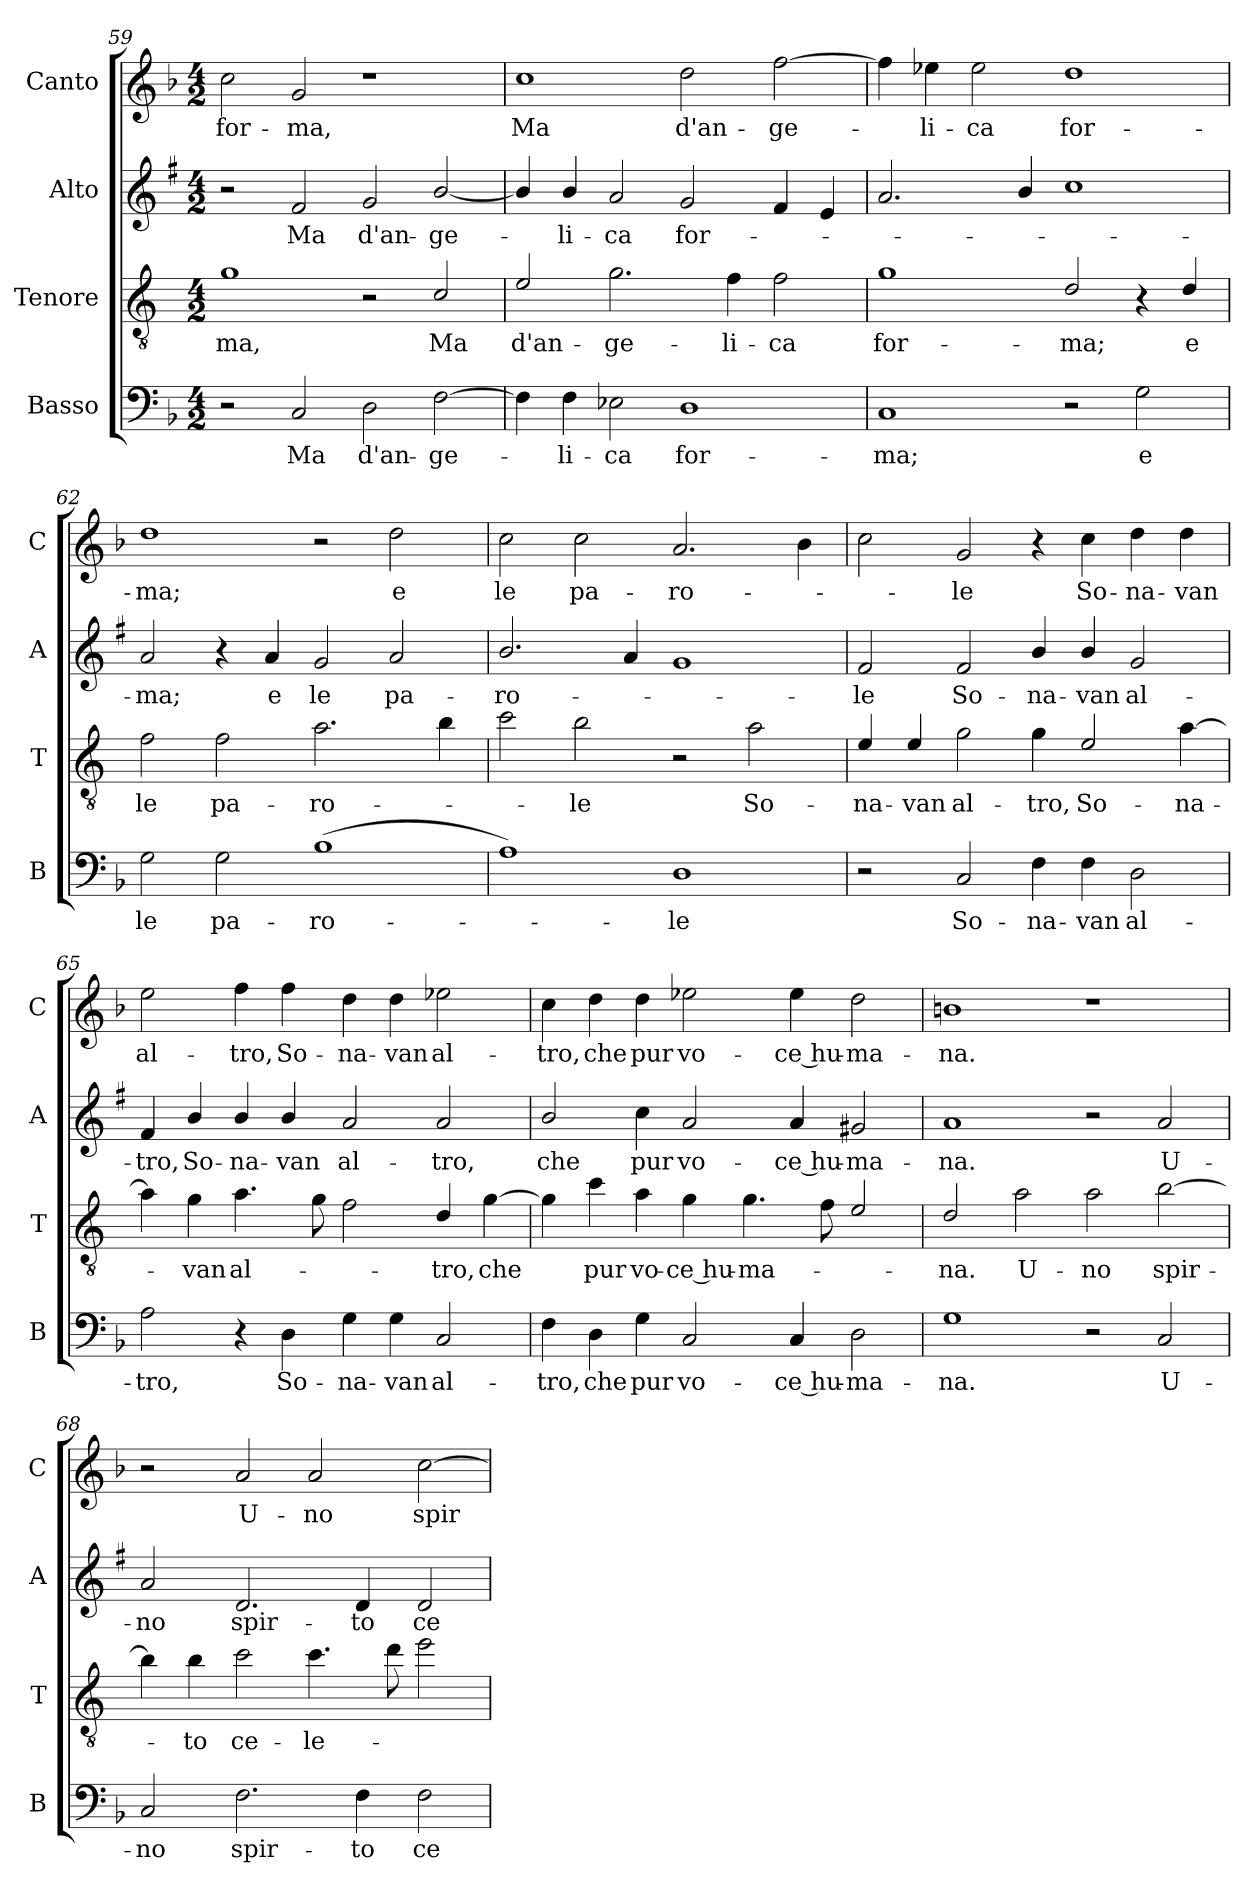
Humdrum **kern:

**kern	**text	**kern	**text	**kern	**text	**kern	**text
*part4	*part4	*part3	*part3	*part2	*part2	*part1	*part1
*staff4	*staff4	*staff3	*staff3	*staff2	*staff2	*staff1	*staff1
*I"Basso	*	*I"Tenore	*	*I"Alto	*	*I"Canto	*
*I'B	*	*I'T	*	*I'A	*	*I'C	*
*clefF4	*	*clefGv2	*	*clefG2	*	*clefG2	*
*	*	*ITrd4c7	*	*ITrd1c2	*	*	*
*k[b-]	*	*k[b-]	*	*k[b-]	*	*k[b-]	*
*F:	*	*F:	*	*F:	*	*F:	*
*M4/2	*	*M4/2	*	*M4/2	*	*M4/2	*
=59	=59	=59	=59	=59	=59	=59	=59
!	!	!	!LO:LY:b	!	!	!	!LO:LY:b
2r	.	1c	-ma,	2r	.	2cc\	for-
!	!LO:LY:b	!	!	!	!LO:LY:b	!	!LO:LY:b
2C/	Ma	.	.	2e/	Ma	2g/	-ma,
!	!LO:LY:b	!	!	!	!LO:LY:b	!	!
2D\	d'an-	2r	.	2f/	d'an-	1r	.
!	!LO:LY:b	!	!LO:LY:b	!	!LO:LY:b	!	!
[2F\	-ge-	2F/	Ma	[2a/	-ge-	.	.
=60	=60	=60	=60	=60	=60	=60	=60
!	!	!	!LO:LY:b	!	!	!	!LO:LY:b
4F\]	.	2A/	d'an-	4a/]	.	1cc	Ma
!	!LO:LY:b	!	!	!	!LO:LY:b	!	!
4F\	-li-	.	.	4a/	-li-	.	.
!	!LO:LY:b	!	!LO:LY:b	!	!LO:LY:b	!	!
2E-X\	-ca	2.c\	-ge-	2g/	-ca	.	.
!	!LO:LY:b	!	!	!	!LO:LY:b	!	!LO:LY:b
1D	for-	.	.	2f/	for-	2dd\	d'an-
!	!	!	!LO:LY:b	!	!	!	!
.	.	4B-\	-li-	.	.	.	.
!	!	!	!LO:LY:b	!	!	!	!LO:LY:b
.	.	2B-\	-ca	4e/	.	[2ff\	-ge-
.	.	.	.	4d/	.	.	.
!!LO:PB:g=z
=61	=61	=61	=61	=61	=61	=61	=61
!	!LO:LY:b	!	!LO:LY:b	!	!	!	!
1C	-ma;	1c	for-	2.g/	.	4ff\]	.
!	!	!	!	!	!	!	!LO:LY:b
.	.	.	.	.	.	4ee-X\	-li-
!	!	!	!	!	!	!	!LO:LY:b
.	.	.	.	.	.	2ee-\	-ca
.	.	.	.	4a/	.	.	.
!	!	!	!LO:LY:b	!	!	!	!LO:LY:b
2r	.	2G/	-ma;	1b-	.	1dd	for-
!	!LO:LY:b	!	!	!	!	!	!
2G\	e	4r	.	.	.	.	.
!	!	!	!LO:LY:b	!	!	!	!
.	.	4G/	e	.	.	.	.
=62	=62	=62	=62	=62	=62	=62	=62
!	!LO:LY:b	!	!LO:LY:b	!	!LO:LY:b	!	!LO:LY:b
2G\	le	2B-\	le	2g/	-ma;	1dd	-ma;
!	!LO:LY:b	!	!LO:LY:b	!	!	!	!
2G\	pa-	2B-\	pa-	4r	.	.	.
!	!	!	!	!	!LO:LY:b	!	!
.	.	.	.	4g/	e	.	.
!	!LO:LY:b	!	!LO:LY:b	!	!LO:LY:b	!	!
(>1B-	-ro-	2.d\	-ro-	2f/	le	2r	.
!	!	!	!	!	!LO:LY:b	!	!LO:LY:b
.	.	.	.	2g/	pa-	2dd\	e
.	.	4e\	.	.	.	.	.
=63	=63	=63	=63	=63	=63	=63	=63
!	!	!	!	!	!LO:LY:b	!	!LO:LY:b
1A)	.	2f\	.	2.a/	-ro-	2cc\	le
!	!	!	!LO:LY:b	!	!	!	!LO:LY:b
.	.	2e\	-le	.	.	2cc\	pa-
.	.	.	.	4g/	.	.	.
!	!LO:LY:b	!	!	!	!	!	!LO:LY:b
1D	-le	2r	.	1f	.	2.a/	-ro-
!	!	!	!LO:LY:b	!	!	!	!
.	.	2d\	So-	.	.	.	.
.	.	.	.	.	.	4b-\	.
=64	=64	=64	=64	=64	=64	=64	=64
!	!	!	!LO:LY:b	!	!LO:LY:b	!	!
2r	.	4A/	-na-	2e/	-le	2cc\	.
!	!	!	!LO:LY:b	!	!	!	!
.	.	4A/	-van	.	.	.	.
!	!LO:LY:b	!	!LO:LY:b	!	!LO:LY:b	!	!LO:LY:b
2C/	So-	2c\	al-	2e/	So-	2g/	-le
!	!LO:LY:b	!	!LO:LY:b	!	!LO:LY:b	!	!
4F\	-na-	4c\	-tro,	4a/	-na-	4r	.
!	!LO:LY:b	!	!LO:LY:b	!	!LO:LY:b	!	!LO:LY:b
4F\	-van	2A/	So-	4a/	-van	4cc\	So-
!	!LO:LY:b	!	!	!	!LO:LY:b	!	!LO:LY:b
2D\	al-	.	.	2f/	al-	4dd\	-na-
!	!	!	!LO:LY:b	!	!	!	!LO:LY:b
.	.	[4d\	-na-	.	.	4dd\	-van
!!LO:LB:g=z
=65	=65	=65	=65	=65	=65	=65	=65
!	!LO:LY:b	!	!	!	!LO:LY:b	!	!LO:LY:b
2A\	-tro,	4d\]	.	4e/	-tro,	2ee\	al-
!	!	!	!LO:LY:b	!	!LO:LY:b	!	!
.	.	4c\	-van	4a/	So-	.	.
!	!	!	!LO:LY:b	!	!LO:LY:b	!	!LO:LY:b
4r	.	4.d\	al-	4a/	-na-	4ff\	-tro,
!	!LO:LY:b	!	!	!	!LO:LY:b	!	!LO:LY:b
4D\	So-	.	.	4a/	-van	4ff\	So-
.	.	8c\	.	.	.	.	.
!	!LO:LY:b	!	!	!	!LO:LY:b	!	!LO:LY:b
4G\	-na-	2B-\	.	2g/	al-	4dd\	-na-
!	!LO:LY:b	!	!	!	!	!	!LO:LY:b
4G\	-van	.	.	.	.	4dd\	-van
!	!LO:LY:b	!	!LO:LY:b	!	!LO:LY:b	!	!LO:LY:b
2C/	al-	4G/	-tro,	2g/	-tro,	2ee-X\	al-
!	!	!	!LO:LY:b	!	!	!	!
.	.	[4c\	che	.	.	.	.
=66	=66	=66	=66	=66	=66	=66	=66
!	!LO:LY:b	!	!	!	!LO:LY:b	!	!LO:LY:b
4F\	-tro,	4c\]	.	2a/	che	4cc\	-tro,
!	!LO:LY:b	!	!LO:LY:b	!	!	!	!LO:LY:b
4D\	che	4f\	pur	.	.	4dd\	che
!	!LO:LY:b	!	!LO:LY:b	!	!LO:LY:b	!	!LO:LY:b
4G\	pur	4d\	vo-	4b-\	pur	4dd\	pur
!	!LO:LY:b	!	!LO:LY:b	!	!LO:LY:b	!	!LO:LY:b
2C/	vo-	4c\	-ce hu-	2g/	vo-	2ee-X\	vo-
!	!	!	!LO:LY:b	!	!	!	!
.	.	4.c\	-ma-	.	.	.	.
!	!LO:LY:b	!	!	!	!LO:LY:b	!	!LO:LY:b
4C/	-ce hu-	.	.	4g/	-ce hu-	4ee-\	-ce hu-
.	.	8B-\	.	.	.	.	.
!	!LO:LY:b	!	!	!	!LO:LY:b	!	!LO:LY:b
2D\	-ma-	2A/	.	2f#X/	-ma-	2dd\	-ma-
=67	=67	=67	=67	=67	=67	=67	=67
!	!LO:LY:b	!	!LO:LY:b	!	!LO:LY:b	!	!LO:LY:b
1G	-na.	2G/	-na.	1g	-na.	1bn	-na.
!	!	!	!LO:LY:b	!	!	!	!
.	.	2d\	U-	.	.	.	.
!	!	!	!LO:LY:b	!	!	!	!
2r	.	2d\	-no	2r	.	1r	.
!	!LO:LY:b	!	!LO:LY:b	!	!LO:LY:b	!	!
2C/	U-	[2e\	spir-	2g/	U-	.	.
=68	=68	=68	=68	=68	=68	=68	=68
!	!LO:LY:b	!	!	!	!LO:LY:b	!	!
2C/	-no	4e\]	.	2g/	-no	2r	.
!	!	!	!LO:LY:b	!	!	!	!
.	.	4e\	-to	.	.	.	.
!	!LO:LY:b	!	!LO:LY:b	!	!LO:LY:b	!	!LO:LY:b
2.F\	spir-	2f\	ce-	2.c/	spir-	2a/	U-
!	!	!	!LO:LY:b	!	!	!	!LO:LY:b
.	.	4.f\	-le-	.	.	2a/	-no
!	!LO:LY:b	!	!	!	!LO:LY:b	!	!
4F\	-to	.	.	4c/	-to	.	.
.	.	8g\	.	.	.	.	.
!	!LO:LY:b	!	!	!	!LO:LY:b	!	!LO:LY:b
2F\	ce-	2a\	.	2c/	ce-	[2cc\	spir-
=	=	=	=	=	=	=	=
*-	*-	*-	*-	*-	*-	*-	*-
